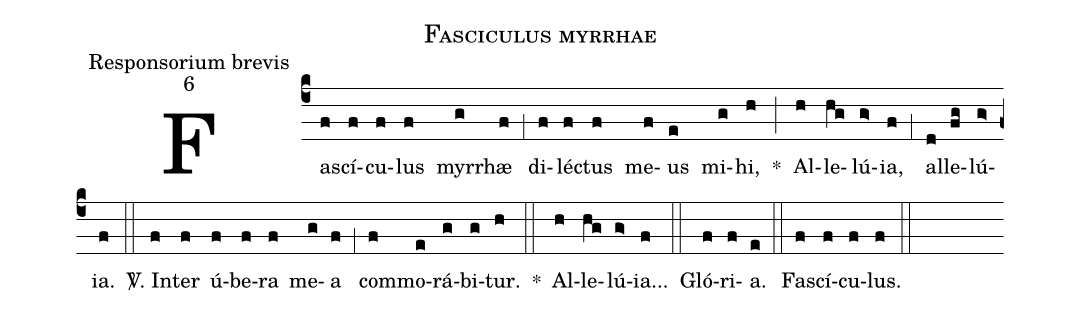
name:Fasciculus myrrhae;
office-part:Responsorium brevis;
mode:6;
%%
(c4) Fa(f)scí(f)cu(f)lus(f) myr(g)rhæ(f) (,1) di(f)lé(f)ctus(f) me(f)us(e) mi(g)hi,(h) *(;) Al(h)le(hg)lú(g>)ia,(f) (,1) al(d)le(fg)lú(g>)ia.(f) (::)

<sp>V/</sp>. In(f)ter(f) ú(f)be(f)ra(f) me(g)a(f) (,1) com(f)mo(e)rá(g)bi(g)tur.(h) *(::) Al(h)le(hg)lú(g>)ia...(f) (::)

Gló(f)ri(f)a.(e) (::)
Fa(f)scí(f)cu(f)lus.(f) (::)
